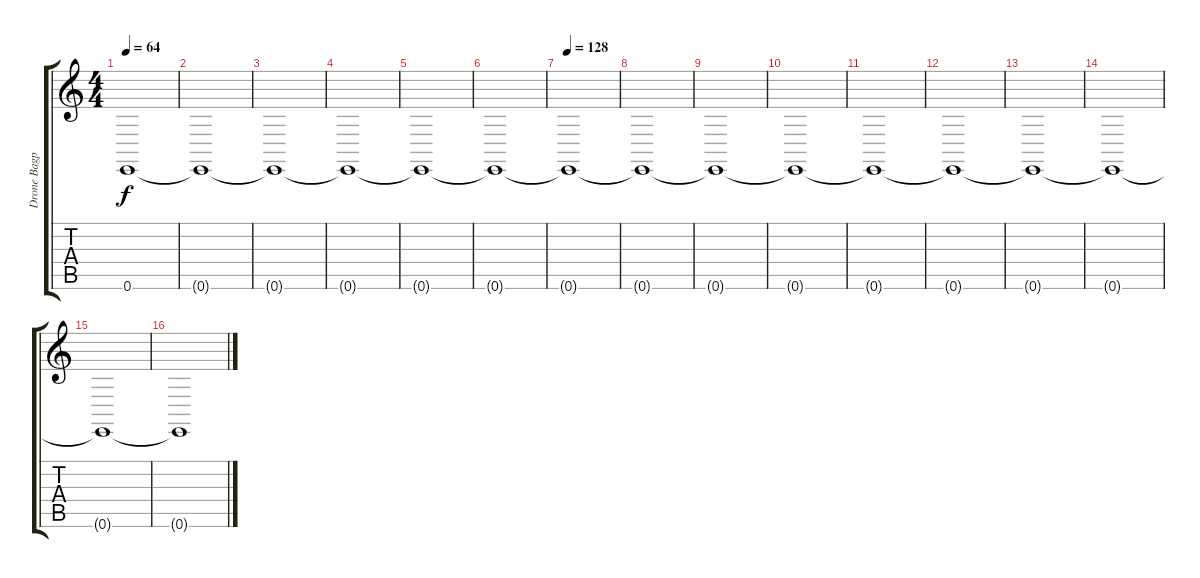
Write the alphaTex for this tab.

\track ("Drone Bagpipe" "Drone Bagp") {instrument bagpipe}
\staff {score tabs}
\tuning (E4 B3 G3 D3 A2 E2) {hide}
\ts (4 4)
\tempo 64
\clef g2
\ks c
0.6{t}.1{dy f} |
0.6{t}.1 |
0.6{t}.1 |
0.6{t}.1 |
0.6{t}.1 |
0.6{t}.1 |
\tempo 128
0.6{t}.1 |
0.6{t}.1 |
0.6{t}.1 |
0.6{t}.1 |
0.6{t}.1 |
0.6{t}.1 |
0.6{t}.1 |
0.6{t}.1 |
0.6{t}.1 |
0.6{t}.1
